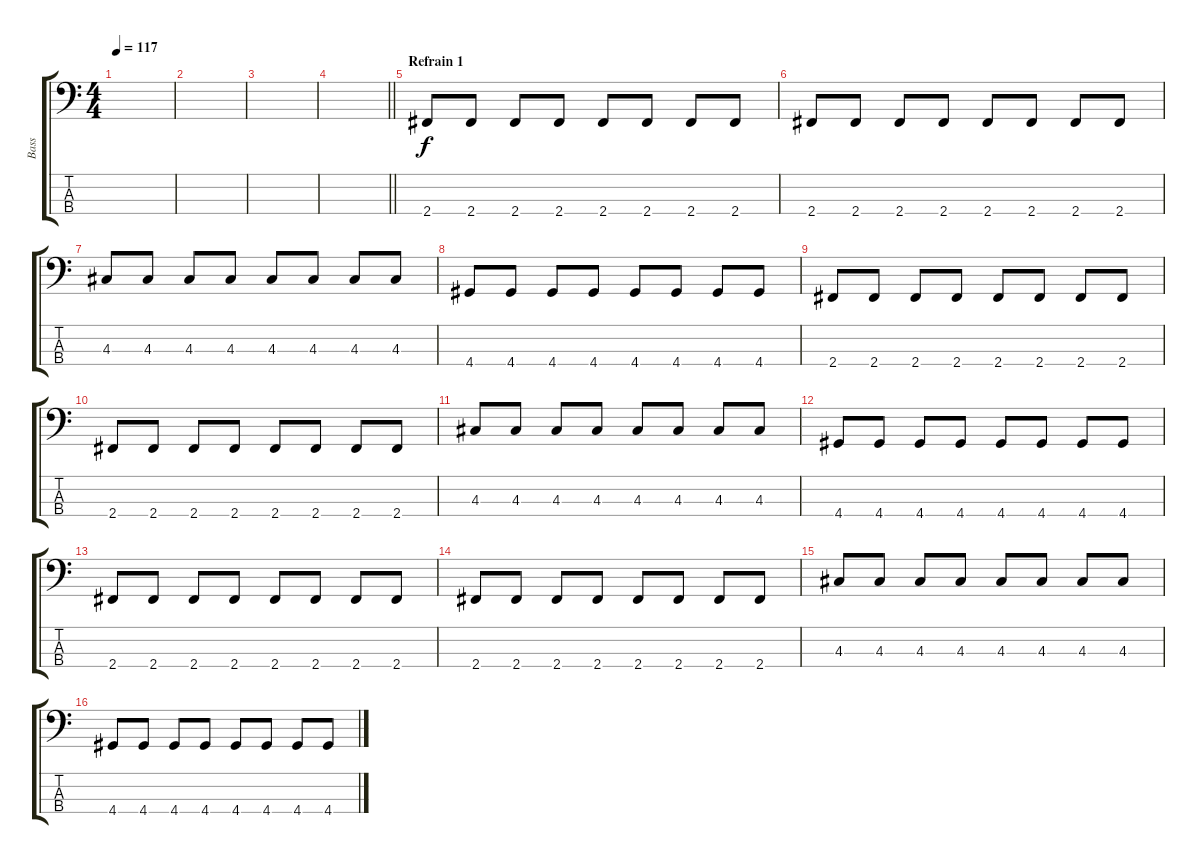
\track ("Bass" "Bass") {instrument electricbasspick}
\staff {score tabs}
\tuning (G2 D2 A1 E1) {hide}
\ts (4 4)
\tempo 117
\clef f4
\ks c
|
|
|
\barLineRight lightlight
|
\section ("" "Refrain 1")
2.4.8 2.4.8 2.4.8 2.4.8 2.4.8 2.4.8 2.4.8 2.4.8 |
2.4.8 2.4.8 2.4.8 2.4.8 2.4.8 2.4.8 2.4.8 2.4.8 |
4.3.8 4.3.8 4.3.8 4.3.8 4.3.8 4.3.8 4.3.8 4.3.8 |
4.4.8 4.4.8 4.4.8 4.4.8 4.4.8 4.4.8 4.4.8 4.4.8 |
2.4.8 2.4.8 2.4.8 2.4.8 2.4.8 2.4.8 2.4.8 2.4.8 |
2.4.8 2.4.8 2.4.8 2.4.8 2.4.8 2.4.8 2.4.8 2.4.8 |
4.3.8 4.3.8 4.3.8 4.3.8 4.3.8 4.3.8 4.3.8 4.3.8 |
4.4.8 4.4.8 4.4.8 4.4.8 4.4.8 4.4.8 4.4.8 4.4.8 |
2.4.8 2.4.8 2.4.8 2.4.8 2.4.8 2.4.8 2.4.8 2.4.8 |
2.4.8 2.4.8 2.4.8 2.4.8 2.4.8 2.4.8 2.4.8 2.4.8 |
4.3.8 4.3.8 4.3.8 4.3.8 4.3.8 4.3.8 4.3.8 4.3.8 |
4.4.8 4.4.8 4.4.8 4.4.8 4.4.8 4.4.8 4.4.8 4.4.8
